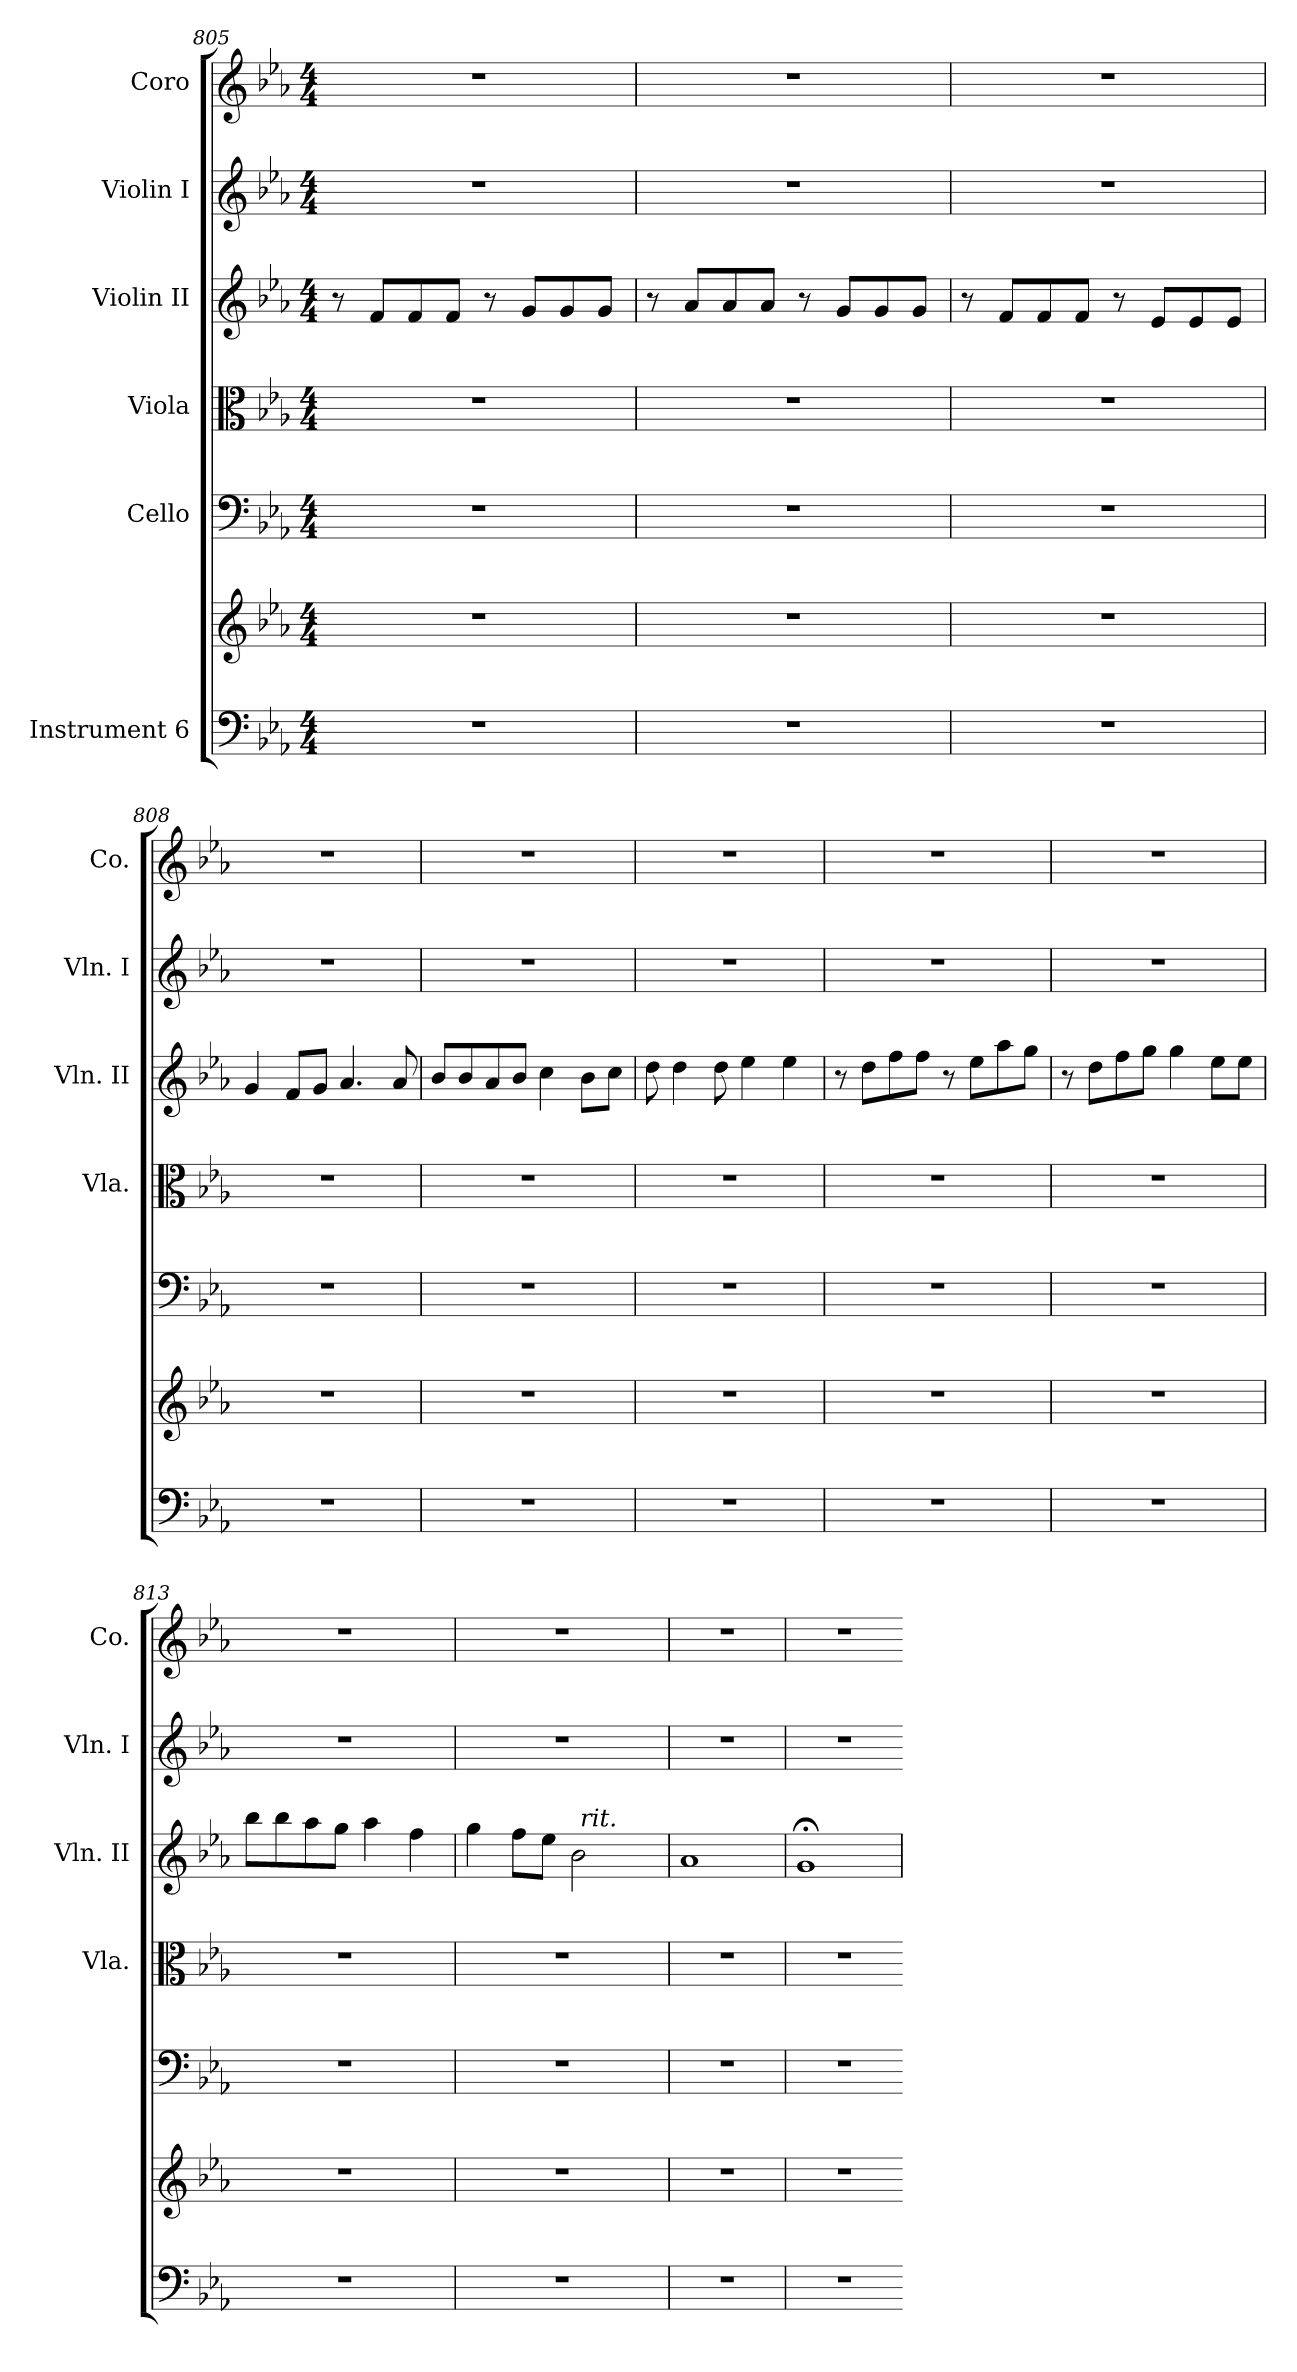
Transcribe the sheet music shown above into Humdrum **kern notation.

**kern	**kern	**kern	**kern	**kern	**kern	**kern
*part6	*part6	*part5	*part4	*part3	*part2	*part1
*staff7	*staff6	*staff5	*staff4	*staff3	*staff2	*staff1
*I"Instrument 6	*	*I"Cello	*I"Viola	*I"Violin II	*I"Violin I	*I"Coro
*	*	*	*I'Vla.	*I'Vln. II	*I'Vln. I	*I'Co.
*clefF4	*clefG2	*clefF4	*clefC3	*clefG2	*clefG2	*clefG2
*k[b-e-a-]	*k[b-e-a-]	*k[b-e-a-]	*k[b-e-a-]	*k[b-e-a-]	*k[b-e-a-]	*k[b-e-a-]
*E-:	*E-:	*E-:	*E-:	*E-:	*E-:	*E-:
*M4/4	*M4/4	*M4/4	*M4/4	*M4/4	*M4/4	*M4/4
=805	=805	=805	=805	=805	=805	=805
1r	1r	1r	1r	8r	1r	1r
.	.	.	.	8f/L	.	.
.	.	.	.	8f/	.	.
.	.	.	.	8f/J	.	.
.	.	.	.	8r	.	.
.	.	.	.	8g/L	.	.
.	.	.	.	8g/	.	.
.	.	.	.	8g/J	.	.
=806	=806	=806	=806	=806	=806	=806
1r	1r	1r	1r	8r	1r	1r
.	.	.	.	8a-/L	.	.
.	.	.	.	8a-/	.	.
.	.	.	.	8a-/J	.	.
.	.	.	.	8r	.	.
.	.	.	.	8g/L	.	.
.	.	.	.	8g/	.	.
.	.	.	.	8g/J	.	.
=807	=807	=807	=807	=807	=807	=807
1r	1r	1r	1r	8r	1r	1r
.	.	.	.	8f/L	.	.
.	.	.	.	8f/	.	.
.	.	.	.	8f/J	.	.
.	.	.	.	8r	.	.
.	.	.	.	8e-/L	.	.
.	.	.	.	8e-/	.	.
.	.	.	.	8e-/J	.	.
!!LO:LB:g=z
=808	=808	=808	=808	=808	=808	=808
1r	1r	1r	1r	4g/	1r	1r
.	.	.	.	8f/L	.	.
.	.	.	.	8g/J	.	.
.	.	.	.	4.a-/	.	.
.	.	.	.	8a-/	.	.
=809	=809	=809	=809	=809	=809	=809
1r	1r	1r	1r	8b-/L	1r	1r
.	.	.	.	8b-/	.	.
.	.	.	.	8a-/	.	.
.	.	.	.	8b-/J	.	.
.	.	.	.	4cc\	.	.
.	.	.	.	8b-\L	.	.
.	.	.	.	8cc\J	.	.
=810	=810	=810	=810	=810	=810	=810
1r	1r	1r	1r	8dd\	1r	1r
.	.	.	.	4dd\	.	.
.	.	.	.	8dd\	.	.
.	.	.	.	4ee-\	.	.
.	.	.	.	4ee-\	.	.
=811	=811	=811	=811	=811	=811	=811
1r	1r	1r	1r	8r	1r	1r
.	.	.	.	8dd\L	.	.
.	.	.	.	8ff\	.	.
.	.	.	.	8ff\J	.	.
.	.	.	.	8r	.	.
.	.	.	.	8ee-\L	.	.
.	.	.	.	8aa-\	.	.
.	.	.	.	8gg\J	.	.
!!LO:LB:g=z
=812	=812	=812	=812	=812	=812	=812
1r	1r	1r	1r	8r	1r	1r
.	.	.	.	8dd\L	.	.
.	.	.	.	8ff\	.	.
.	.	.	.	8gg\J	.	.
.	.	.	.	4gg\	.	.
.	.	.	.	8ee-\L	.	.
.	.	.	.	8ee-\J	.	.
=813	=813	=813	=813	=813	=813	=813
1r	1r	1r	1r	8bb-\L	1r	1r
.	.	.	.	8bb-\	.	.
.	.	.	.	8aa-\	.	.
.	.	.	.	8gg\J	.	.
.	.	.	.	4aa-\	.	.
.	.	.	.	4ff\	.	.
=814	=814	=814	=814	=814	=814	=814
*	*	*	*	*^	*	*
1r	1r	1r	1r	4gg\	2ryy	1r	1r
.	.	.	.	8ff\L	.	.	.
.	.	.	.	8ee-\J	.	.	.
.	.	.	.	2b-\	64ryy	.	.
!	!	!	!	!	!LO:TX:a:i:t=rit.	!	!
.	.	.	.	.	4ryy	.	.
.	.	.	.	.	8...ryy	.	.
*	*	*	*	*v	*v	*	*
=815	=815	=815	=815	=815	=815	=815
1r	1r	1r	1r	1a-	1r	1r
=816	=816	=816	=816	=816	=816	=816
1r	1r	1r	1r	1g;<	1r	1r
=	=	=	=	=!	=	=
*-	*-	*-	*-	*-	*-	*-
